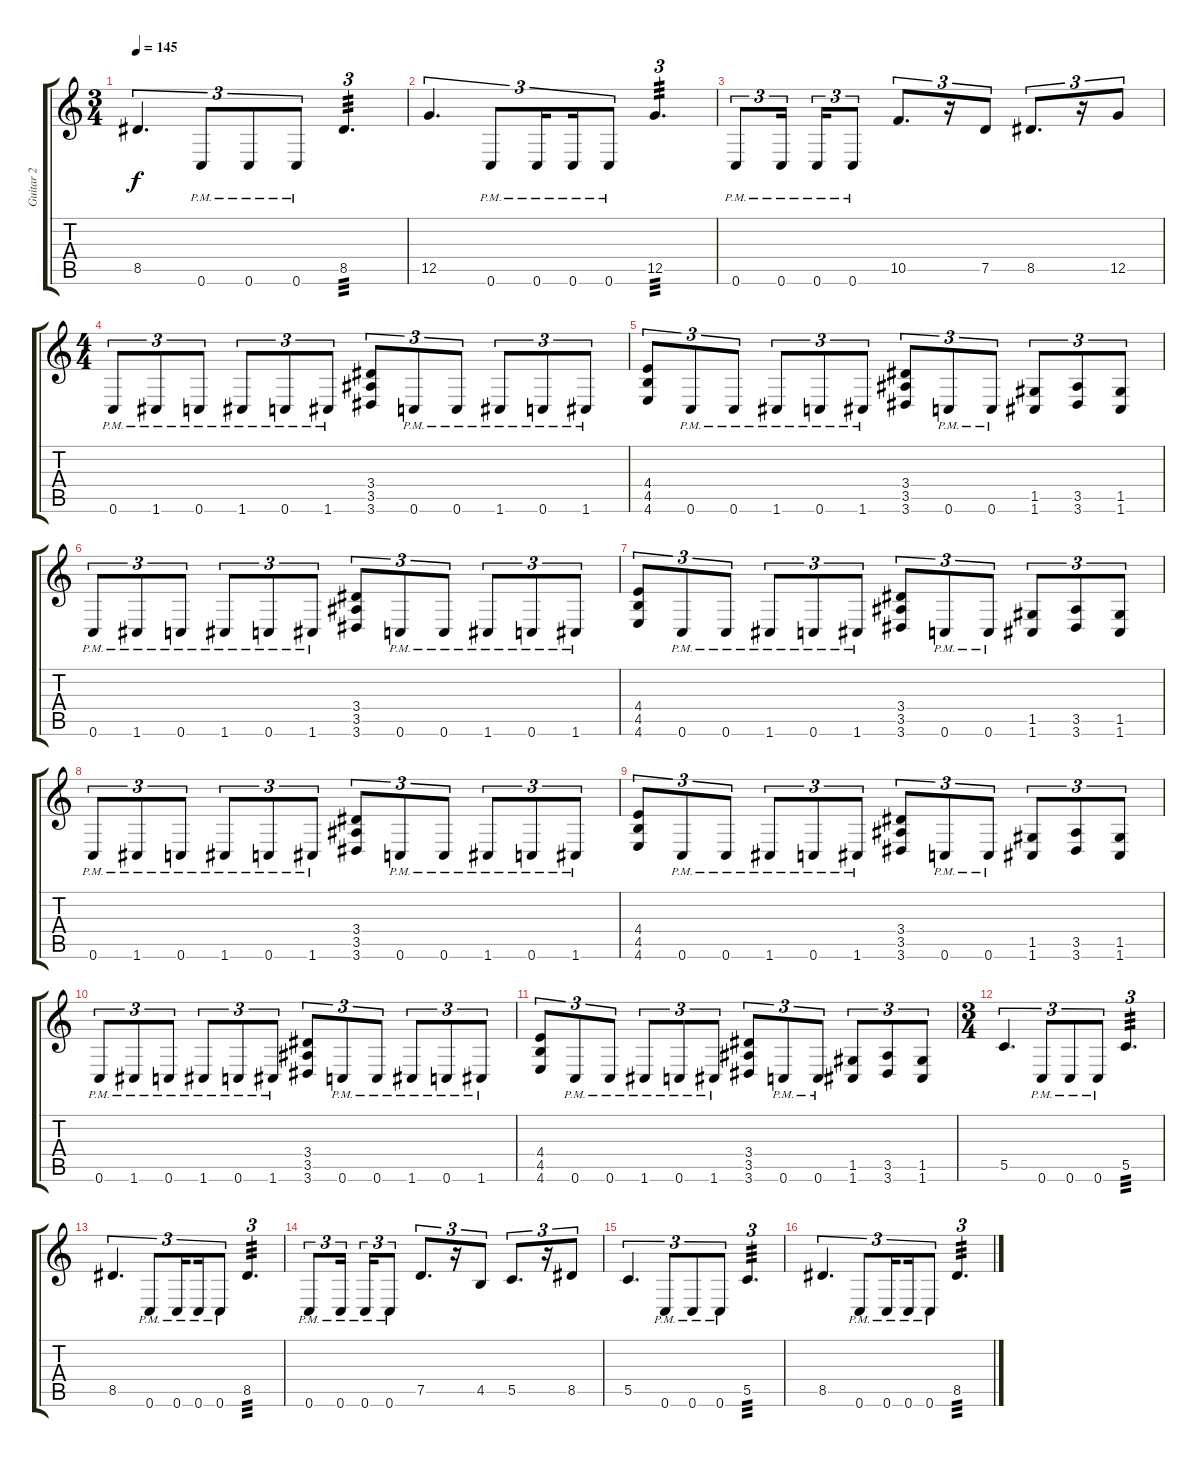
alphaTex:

\track ("Guitar 2" "Guitar 2") {instrument distortionguitar}
\staff {score tabs}
\tuning (D4 A3 F3 C3 G2 C2) {hide}
\ts (3 4)
\tempo 145
\clef g2
\ks c
8.5.4{d tu (3 2) dy f} 0.6{pm}.8{tu (3 2)} 0.6{pm}.8{tu (3 2)} 0.6{pm}.8{tu (3 2)} 8.5.4{d tu (3 2) tp 3} |
12.5.4{d tu (3 2)} 0.6{pm}.8{tu (3 2)} 0.6{pm}.16{tu (3 2) beam splitsecondary} 0.6{pm}.16{tu (3 2)} 0.6{pm}.8{tu (3 2)} 12.5.4{d tu (3 2) tp 3} |
0.6{pm}.8{tu (3 2)} 0.6{pm}.16{tu (3 2) beam splitsecondary} 0.6{pm}.16{tu (3 2)} 0.6{pm}.8{tu (3 2)} 10.5.8{d tu (3 2)} r.16{tu (3 2)} 7.5.8{tu (3 2)} 8.5.8{d tu (3 2)} r.16{tu (3 2)} 12.5.8{tu (3 2)} |
\ts (4 4)
0.6{pm}.8{tu (3 2)} 1.6{pm}.8{tu (3 2)} 0.6{pm}.8{tu (3 2)} 1.6{pm}.8{tu (3 2)} 0.6{pm}.8{tu (3 2)} 1.6{pm}.8{tu (3 2)} (3.4 3.5 3.6).8{tu (3 2)} 0.6{pm}.8{tu (3 2)} 0.6{pm}.8{tu (3 2)} 1.6{pm}.8{tu (3 2)} 0.6{pm}.8{tu (3 2)} 1.6{pm}.8{tu (3 2)} |
(4.4 4.5 4.6).8{tu (3 2)} 0.6{pm}.8{tu (3 2)} 0.6{pm}.8{tu (3 2)} 1.6{pm}.8{tu (3 2)} 0.6{pm}.8{tu (3 2)} 1.6{pm}.8{tu (3 2)} (3.4 3.5 3.6).8{tu (3 2)} 0.6{pm}.8{tu (3 2)} 0.6{pm}.8{tu (3 2)} (1.5 1.6).8{tu (3 2)} (3.5 3.6).8{tu (3 2)} (1.5 1.6).8{tu (3 2)} |
0.6{pm}.8{tu (3 2)} 1.6{pm}.8{tu (3 2)} 0.6{pm}.8{tu (3 2)} 1.6{pm}.8{tu (3 2)} 0.6{pm}.8{tu (3 2)} 1.6{pm}.8{tu (3 2)} (3.4 3.5 3.6).8{tu (3 2)} 0.6{pm}.8{tu (3 2)} 0.6{pm}.8{tu (3 2)} 1.6{pm}.8{tu (3 2)} 0.6{pm}.8{tu (3 2)} 1.6{pm}.8{tu (3 2)} |
(4.4 4.5 4.6).8{tu (3 2)} 0.6{pm}.8{tu (3 2)} 0.6{pm}.8{tu (3 2)} 1.6{pm}.8{tu (3 2)} 0.6{pm}.8{tu (3 2)} 1.6{pm}.8{tu (3 2)} (3.4 3.5 3.6).8{tu (3 2)} 0.6{pm}.8{tu (3 2)} 0.6{pm}.8{tu (3 2)} (1.5 1.6).8{tu (3 2)} (3.5 3.6).8{tu (3 2)} (1.5 1.6).8{tu (3 2)} |
0.6{pm}.8{tu (3 2)} 1.6{pm}.8{tu (3 2)} 0.6{pm}.8{tu (3 2)} 1.6{pm}.8{tu (3 2)} 0.6{pm}.8{tu (3 2)} 1.6{pm}.8{tu (3 2)} (3.4 3.5 3.6).8{tu (3 2)} 0.6{pm}.8{tu (3 2)} 0.6{pm}.8{tu (3 2)} 1.6{pm}.8{tu (3 2)} 0.6{pm}.8{tu (3 2)} 1.6{pm}.8{tu (3 2)} |
(4.4 4.5 4.6).8{tu (3 2)} 0.6{pm}.8{tu (3 2)} 0.6{pm}.8{tu (3 2)} 1.6{pm}.8{tu (3 2)} 0.6{pm}.8{tu (3 2)} 1.6{pm}.8{tu (3 2)} (3.4 3.5 3.6).8{tu (3 2)} 0.6{pm}.8{tu (3 2)} 0.6{pm}.8{tu (3 2)} (1.5 1.6).8{tu (3 2)} (3.5 3.6).8{tu (3 2)} (1.5 1.6).8{tu (3 2)} |
0.6{pm}.8{tu (3 2)} 1.6{pm}.8{tu (3 2)} 0.6{pm}.8{tu (3 2)} 1.6{pm}.8{tu (3 2)} 0.6{pm}.8{tu (3 2)} 1.6{pm}.8{tu (3 2)} (3.4 3.5 3.6).8{tu (3 2)} 0.6{pm}.8{tu (3 2)} 0.6{pm}.8{tu (3 2)} 1.6{pm}.8{tu (3 2)} 0.6{pm}.8{tu (3 2)} 1.6{pm}.8{tu (3 2)} |
(4.4 4.5 4.6).8{tu (3 2)} 0.6{pm}.8{tu (3 2)} 0.6{pm}.8{tu (3 2)} 1.6{pm}.8{tu (3 2)} 0.6{pm}.8{tu (3 2)} 1.6{pm}.8{tu (3 2)} (3.4 3.5 3.6).8{tu (3 2)} 0.6{pm}.8{tu (3 2)} 0.6{pm}.8{tu (3 2)} (1.5 1.6).8{tu (3 2)} (3.5 3.6).8{tu (3 2)} (1.5 1.6).8{tu (3 2)} |
\ts (3 4)
5.5.4{d tu (3 2)} 0.6{pm}.8{tu (3 2)} 0.6{pm}.8{tu (3 2)} 0.6{pm}.8{tu (3 2)} 5.5.4{d tu (3 2) tp 3} |
8.5.4{d tu (3 2)} 0.6{pm}.8{tu (3 2)} 0.6{pm}.16{tu (3 2) beam splitsecondary} 0.6{pm}.16{tu (3 2)} 0.6{pm}.8{tu (3 2)} 8.5.4{d tu (3 2) tp 3} |
0.6{pm}.8{tu (3 2)} 0.6{pm}.16{tu (3 2) beam splitsecondary} 0.6{pm}.16{tu (3 2)} 0.6{pm}.8{tu (3 2)} 7.5.8{d tu (3 2)} r.16{tu (3 2)} 4.5.8{tu (3 2)} 5.5.8{d tu (3 2)} r.16{tu (3 2)} 8.5.8{tu (3 2)} |
5.5.4{d tu (3 2)} 0.6{pm}.8{tu (3 2)} 0.6{pm}.8{tu (3 2)} 0.6{pm}.8{tu (3 2)} 5.5.4{d tu (3 2) tp 3} |
8.5.4{d tu (3 2)} 0.6{pm}.8{tu (3 2)} 0.6{pm}.16{tu (3 2) beam splitsecondary} 0.6{pm}.16{tu (3 2)} 0.6{pm}.8{tu (3 2)} 8.5.4{d tu (3 2) tp 3}
